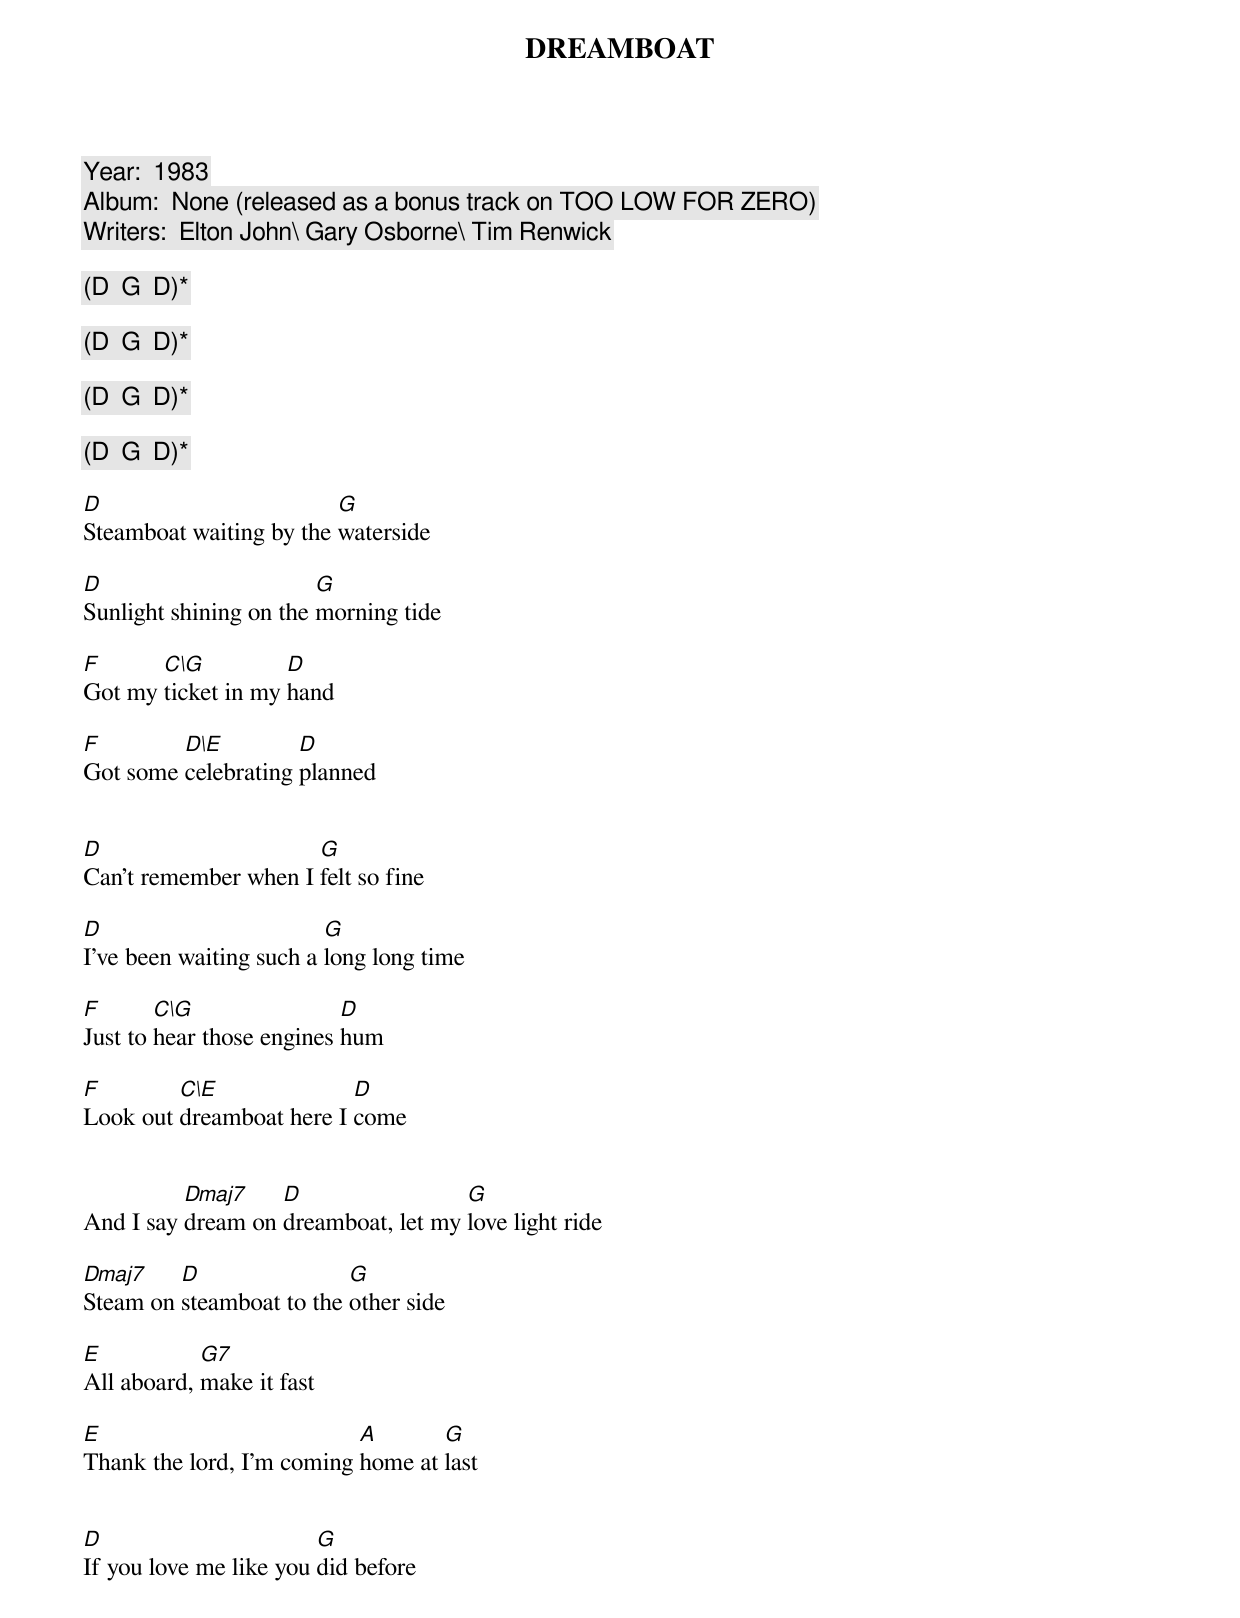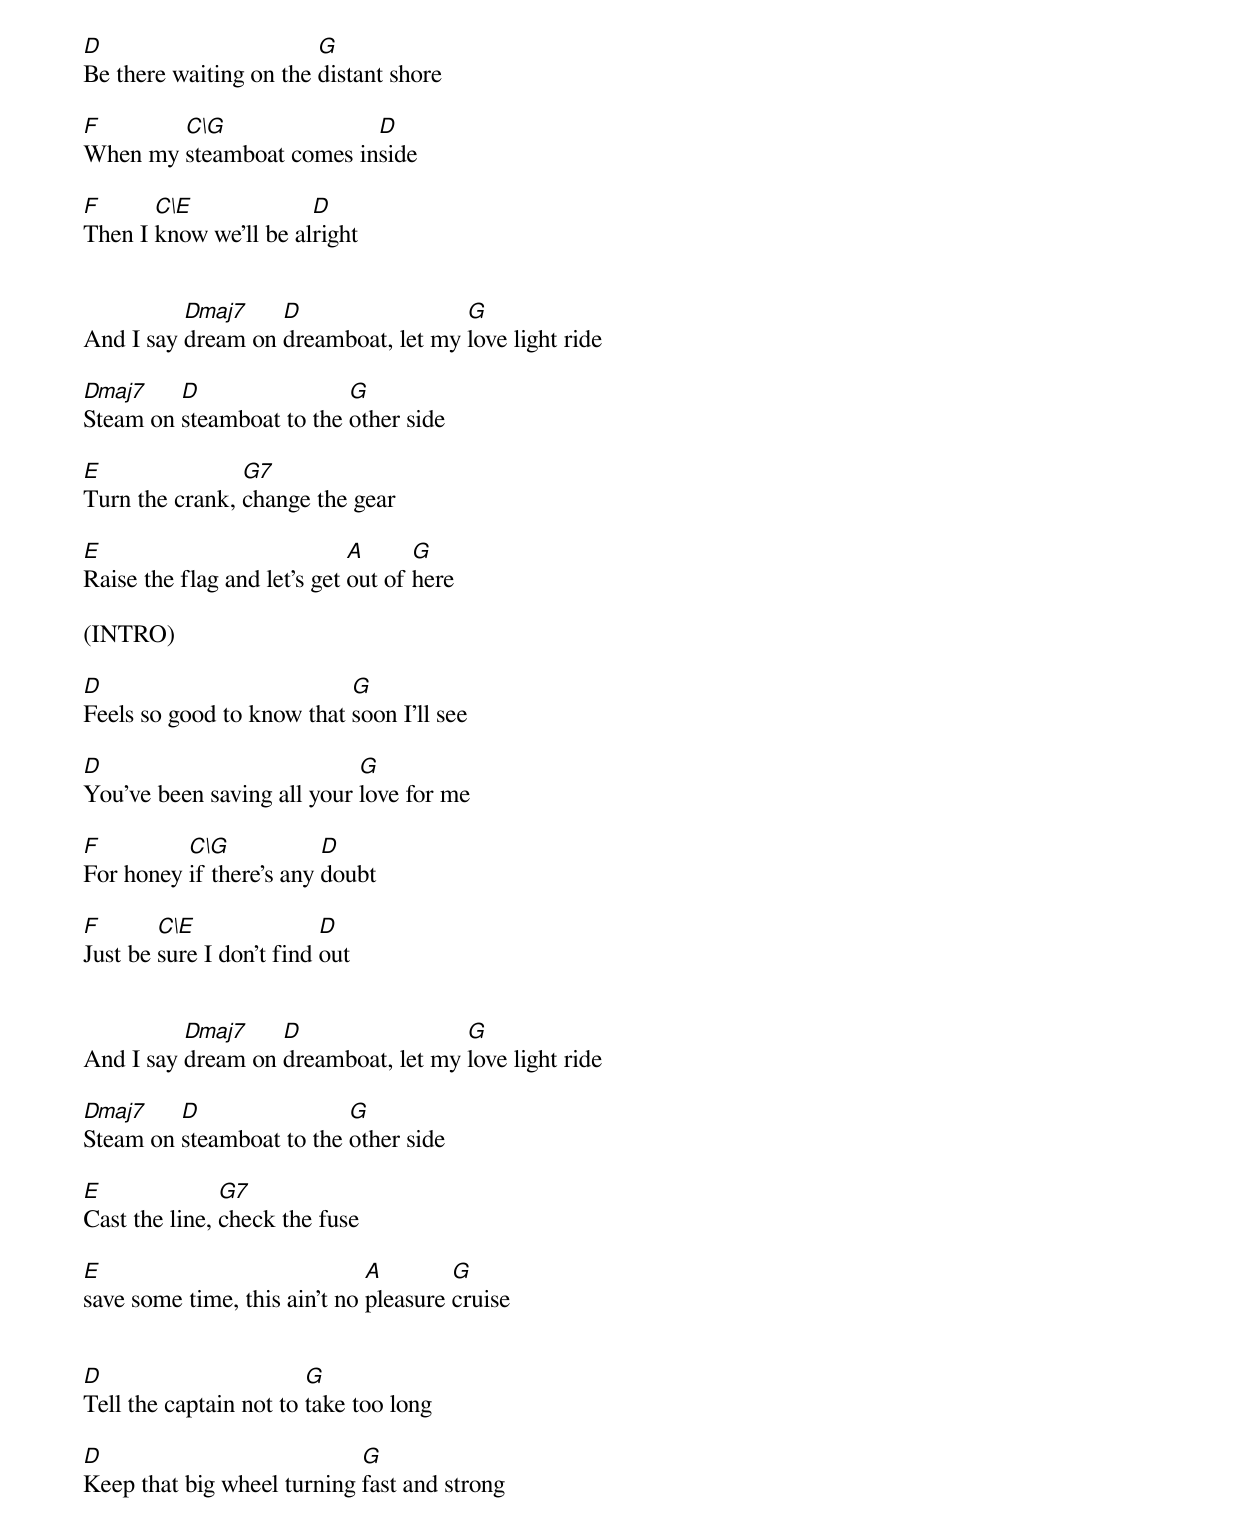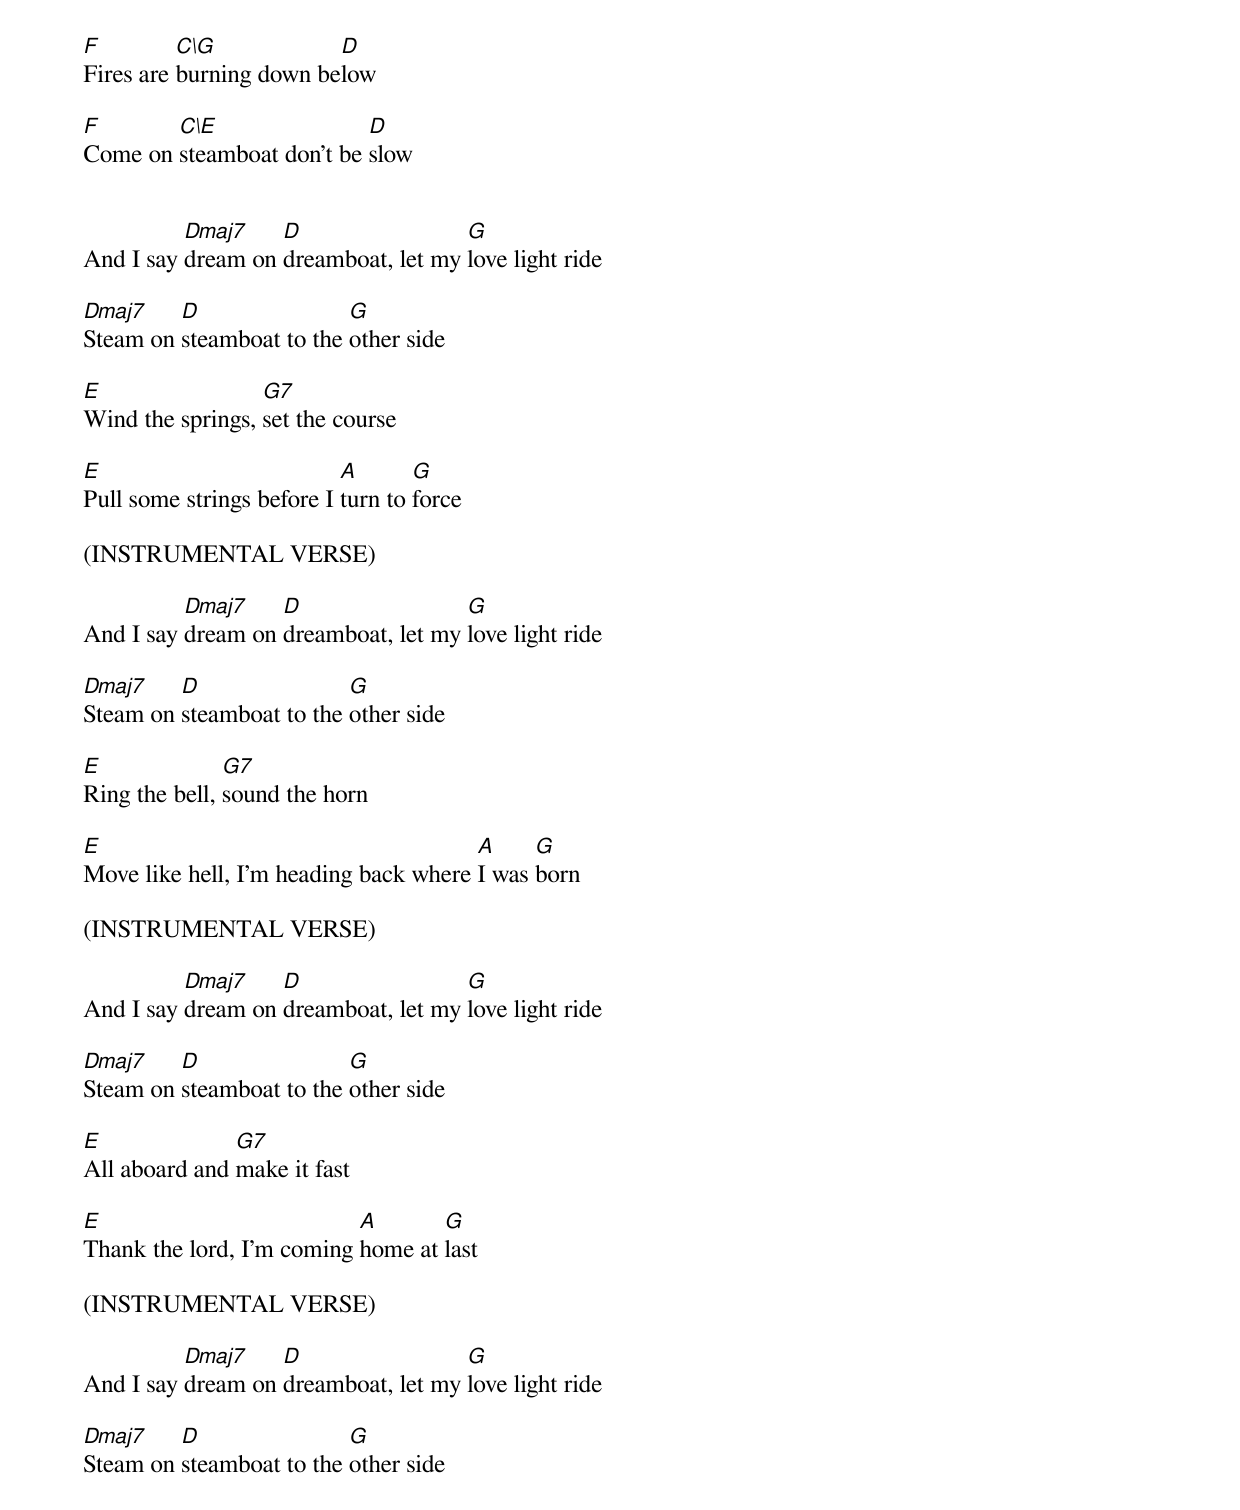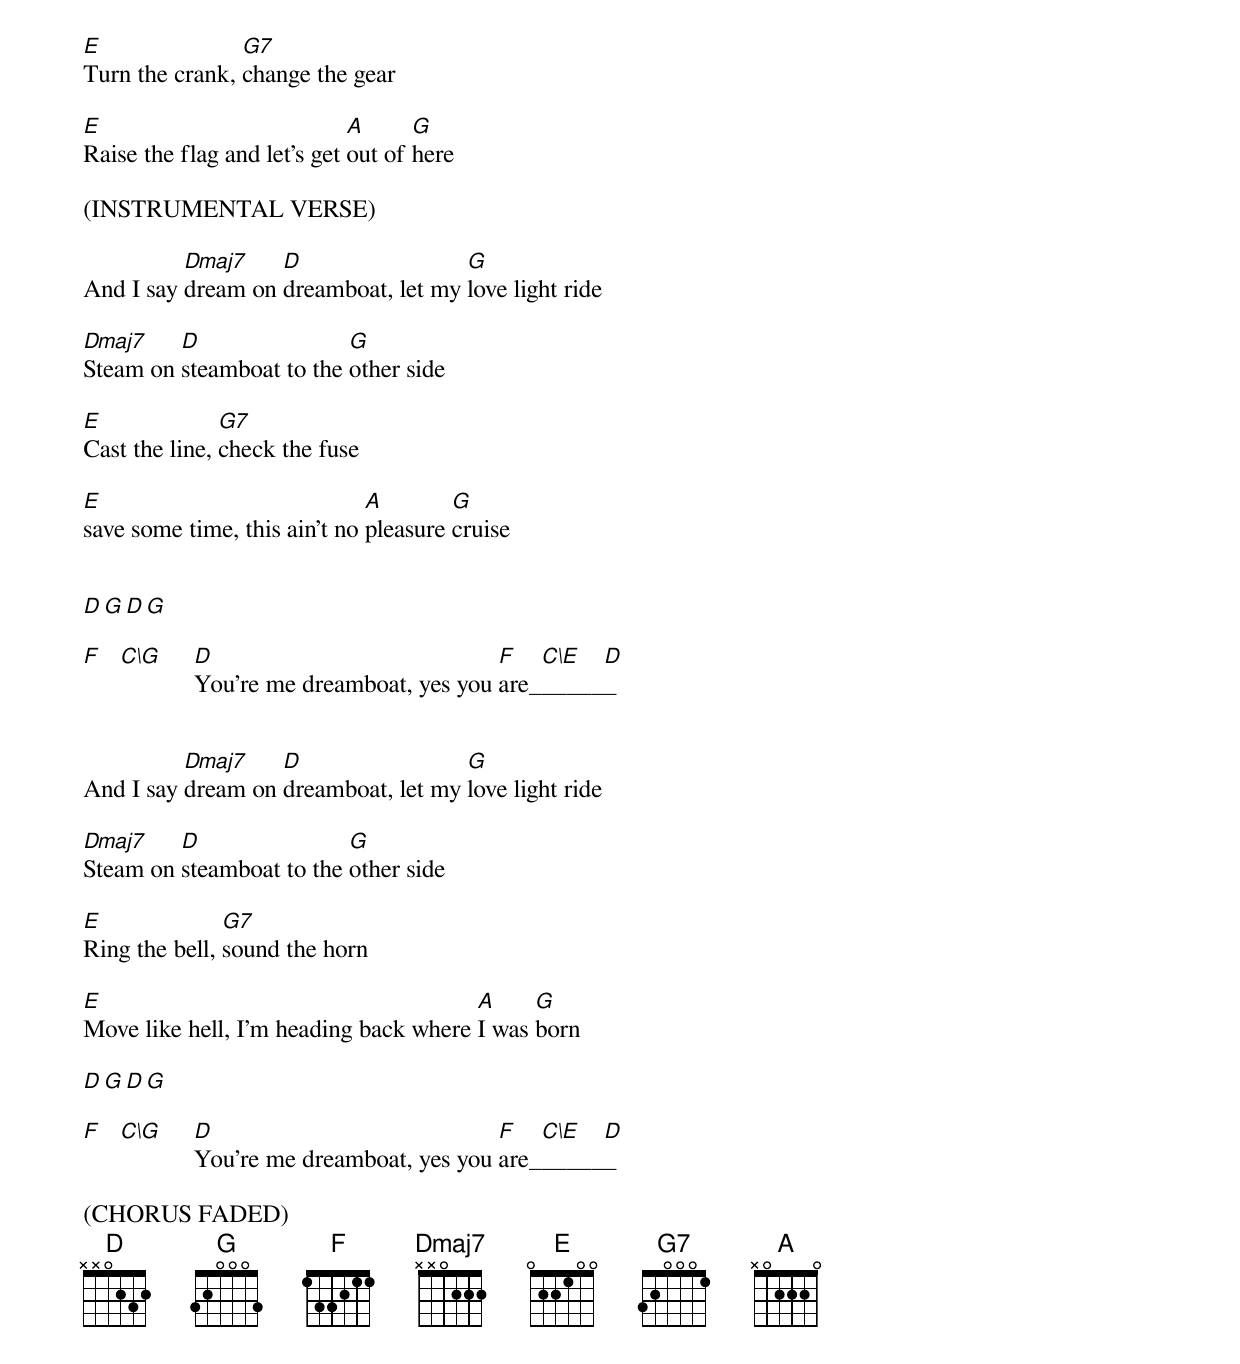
DREAMBOAT

Year:  1983
Album:  None (released as a bonus track on TOO LOW FOR ZERO)
Writers:  Elton John\ Gary Osborne\ Tim Renwick

(D  G  D)*

(D  G  D)*

(D  G  D)*

(D  G  D)*

D			 G
Steamboat waiting by the waterside

D			G
Sunlight shining on the morning tide

F      C\G	    D
Got my ticket in my hand

F	 D\E	     D
Got some celebrating planned


D		      G
Can't remember when I felt so fine

D			 G
I've been waiting such a long long time

F	C\G		   D
Just to hear those engines hum

F	 C\E		  D
Look out dreamboat here I come


	  Dmaj7    D		     G
And I say dream on dreamboat, let my love light ride

Dmaj7	 D		  G
Steam on steamboat to the other side

E	    G7
All aboard, make it fast

E			   A	   G
Thank the lord, I'm coming home at last


D			G
If you love me like you did before

D			G
Be there waiting on the distant shore

F	C\G		  D
When my steamboat comes inside

F      C\E	       D
Then I know we'll be alright


	  Dmaj7    D		     G
And I say dream on dreamboat, let my love light ride

Dmaj7	 D		  G
Steam on steamboat to the other side

E		G7
Turn the crank, change the gear

E			     A      G
Raise the flag and let's get out of here

(INTRO)

D			   G
Feels so good to know that soon I'll see

D			    G
You've been saving all your love for me

F	  C\G		 D
For honey if there's any doubt

F	C\E		  D
Just be sure I don't find out


	  Dmaj7    D		     G
And I say dream on dreamboat, let my love light ride

Dmaj7	 D		  G
Steam on steamboat to the other side

E	       G7
Cast the line, check the fuse

E			      A	       G
save some time, this ain't no pleasure cruise


D			G
Tell the captain not to take too long

D			    G
Keep that big wheel turning fast and strong

F	  C\G		 D
Fires are burning down below

F	C\E		   D
Come on steamboat don't be slow


	  Dmaj7    D		     G
And I say dream on dreamboat, let my love light ride

Dmaj7	 D		  G
Steam on steamboat to the other side

E		  G7
Wind the springs, set the course

E			   A       G
Pull some strings before I turn to force

(INSTRUMENTAL VERSE)

	  Dmaj7    D		     G
And I say dream on dreamboat, let my love light ride

Dmaj7	 D		  G
Steam on steamboat to the other side

E	       G7
Ring the bell, sound the horn

E			  	       A     G
Move like hell, I'm heading back where I was born

(INSTRUMENTAL VERSE)

	  Dmaj7    D		     G
And I say dream on dreamboat, let my love light ride

Dmaj7	 D		  G
Steam on steamboat to the other side

E	       G7
All aboard and make it fast

E		           A       G
Thank the lord, I'm coming home at last

(INSTRUMENTAL VERSE)

	  Dmaj7    D		     G
And I say dream on dreamboat, let my love light ride

Dmaj7	 D		  G
Steam on steamboat to the other side

E		G7
Turn the crank, change the gear

E			     A      G
Raise the flag and let's get out of here

(INSTRUMENTAL VERSE)

	  Dmaj7    D		     G
And I say dream on dreamboat, let my love light ride

Dmaj7	 D		  G
Steam on steamboat to the other side

E	       G7
Cast the line, check the fuse

E			      A	       G
save some time, this ain't no pleasure cruise


D  G  D  G

F  C\G  D			     F   C\E  D
	You're me dreamboat, yes you are_______


	  Dmaj7    D		     G
And I say dream on dreamboat, let my love light ride

Dmaj7	 D		  G
Steam on steamboat to the other side

E	       G7
Ring the bell, sound the horn

E				       A     G
Move like hell, I'm heading back where I was born

D  G  D  G

F  C\G  D			     F   C\E  D
	You're me dreamboat, yes you are_______

(CHORUS FADED)
